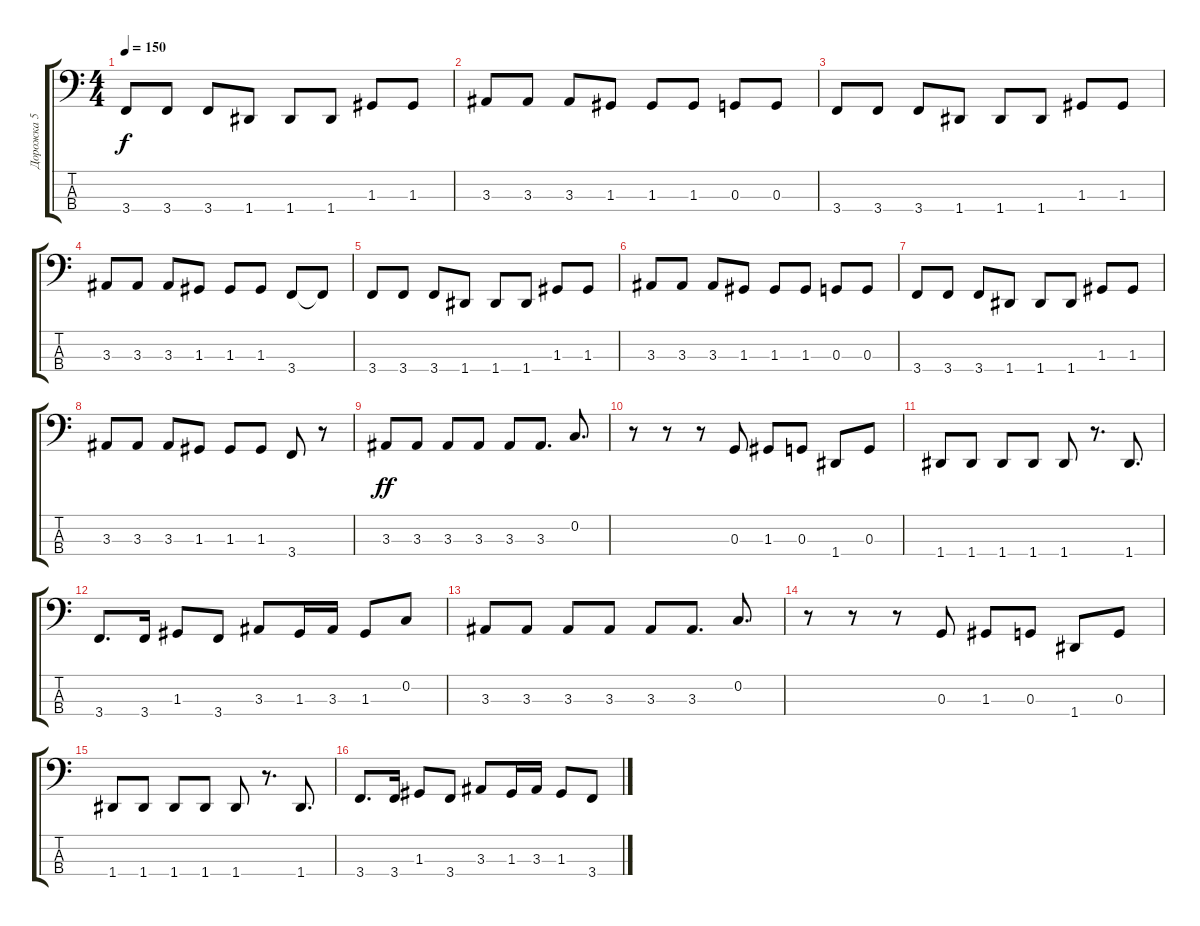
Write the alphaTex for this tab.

\track ("Дорожка 5" "Дорожка 5") {instrument electricbassfinger}
\staff {score tabs}
\tuning (F2 C2 G1 D1) {hide}
\ts (4 4)
\tempo 150
\clef f4
\ks c
3.4.8{dy f} 3.4.8 3.4.8 1.4.8 1.4.8 1.4.8 1.3.8 1.3.8 |
3.3.8 3.3.8 3.3.8 1.3.8 1.3.8 1.3.8 0.3.8 0.3.8 |
3.4.8 3.4.8 3.4.8 1.4.8 1.4.8 1.4.8 1.3.8 1.3.8 |
3.3.8 3.3.8 3.3.8 1.3.8 1.3.8 1.3.8 3.4.8 3.4{t}.8 |
3.4.8 3.4.8 3.4.8 1.4.8 1.4.8 1.4.8 1.3.8 1.3.8 |
3.3.8 3.3.8 3.3.8 1.3.8 1.3.8 1.3.8 0.3.8 0.3.8 |
3.4.8 3.4.8 3.4.8 1.4.8 1.4.8 1.4.8 1.3.8 1.3.8 |
3.3.8 3.3.8 3.3.8 1.3.8 1.3.8 1.3.8 3.4.8 r.8 |
3.3.8{dy ff} 3.3.8 3.3.8 3.3.8 3.3.8 3.3.8{d} 0.2.8{d} |
r.8 r.8 r.8 0.3.8 1.3.8 0.3.8 1.4.8 0.3.8 |
1.4.8 1.4.8 1.4.8 1.4.8 1.4.8 r.8{d} 1.4.8{d} |
3.4.8{d} 3.4.16 1.3.8 3.4.8 3.3.8 1.3.16 3.3.16 1.3.8 0.2.8 |
3.3.8 3.3.8 3.3.8 3.3.8 3.3.8 3.3.8{d} 0.2.8{d} |
r.8 r.8 r.8 0.3.8 1.3.8 0.3.8 1.4.8 0.3.8 |
1.4.8 1.4.8 1.4.8 1.4.8 1.4.8 r.8{d} 1.4.8{d} |
3.4.8{d} 3.4.16 1.3.8 3.4.8 3.3.8 1.3.16 3.3.16 1.3.8 3.4.8
